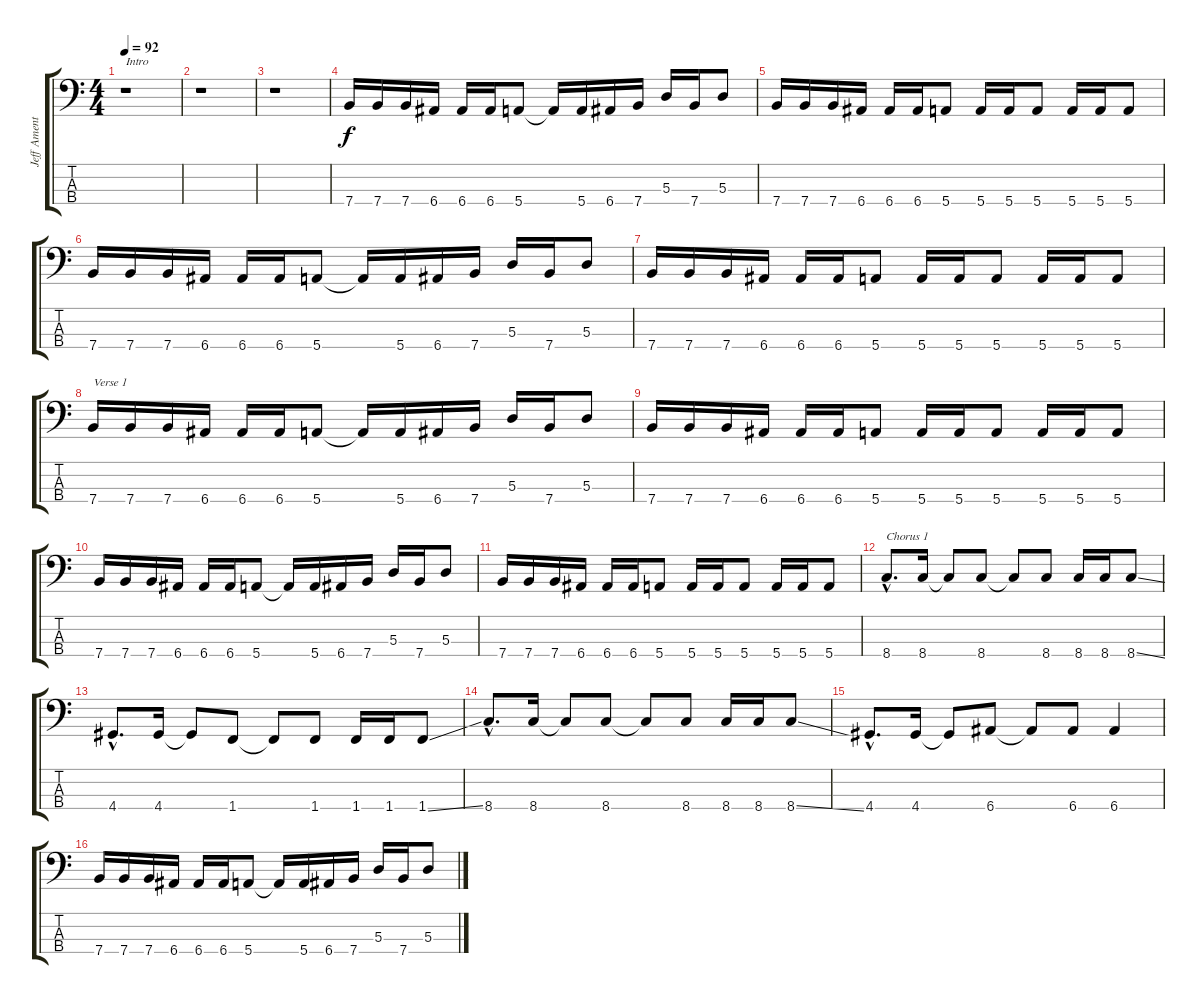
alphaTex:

\track ("Jeff Ament" "Jeff Ament") {instrument electricbassfinger}
\staff {score tabs}
\tuning (G2 D2 A1 E1) {hide}
\ts (4 4)
\tempo 92
\clef f4
\ks c
r.1{txt "Intro" dy f instrument electricbassfinger} |
r.1 |
r.1 |
7.4.16 7.4.16 7.4.16 6.4.16 6.4.16 6.4.16 5.4.8 5.4{t}.16 5.4.16 6.4.16 7.4.16 5.3.16 7.4.16 5.3.8 |
7.4.16 7.4.16 7.4.16 6.4.16 6.4.16 6.4.16 5.4.8 5.4.16 5.4.16 5.4.8 5.4.16 5.4.16 5.4.8 |
7.4.16 7.4.16 7.4.16 6.4.16 6.4.16 6.4.16 5.4.8 5.4{t}.16 5.4.16 6.4.16 7.4.16 5.3.16 7.4.16 5.3.8 |
7.4.16 7.4.16 7.4.16 6.4.16 6.4.16 6.4.16 5.4.8 5.4.16 5.4.16 5.4.8 5.4.16 5.4.16 5.4.8 |
7.4.16{txt "Verse 1"} 7.4.16 7.4.16 6.4.16 6.4.16 6.4.16 5.4.8 5.4{t}.16 5.4.16 6.4.16 7.4.16 5.3.16 7.4.16 5.3.8 |
7.4.16 7.4.16 7.4.16 6.4.16 6.4.16 6.4.16 5.4.8 5.4.16 5.4.16 5.4.8 5.4.16 5.4.16 5.4.8 |
7.4.16 7.4.16 7.4.16 6.4.16 6.4.16 6.4.16 5.4.8 5.4{t}.16 5.4.16 6.4.16 7.4.16 5.3.16 7.4.16 5.3.8 |
7.4.16 7.4.16 7.4.16 6.4.16 6.4.16 6.4.16 5.4.8 5.4.16 5.4.16 5.4.8 5.4.16 5.4.16 5.4.8 |
8.4{hac}.8{d txt "Chorus 1"} 8.4.16 8.4{t}.8 8.4.8 8.4{t}.8 8.4.8 8.4.16 8.4.16 8.4{ss}.8 |
4.4{hac}.8{d} 4.4.16 4.4{t}.8 1.4.8 1.4{t}.8 1.4.8 1.4.16 1.4.16 1.4{ss}.8 |
8.4{hac}.8{d} 8.4.16 8.4{t}.8 8.4.8 8.4{t}.8 8.4.8 8.4.16 8.4.16 8.4{ss}.8 |
4.4{hac}.8{d} 4.4.16 4.4{t}.8 6.4.8 6.4{t}.8 6.4.8 6.4.4 |
7.4.16 7.4.16 7.4.16 6.4.16 6.4.16 6.4.16 5.4.8 5.4{t}.16 5.4.16 6.4.16 7.4.16 5.3.16 7.4.16 5.3.8
